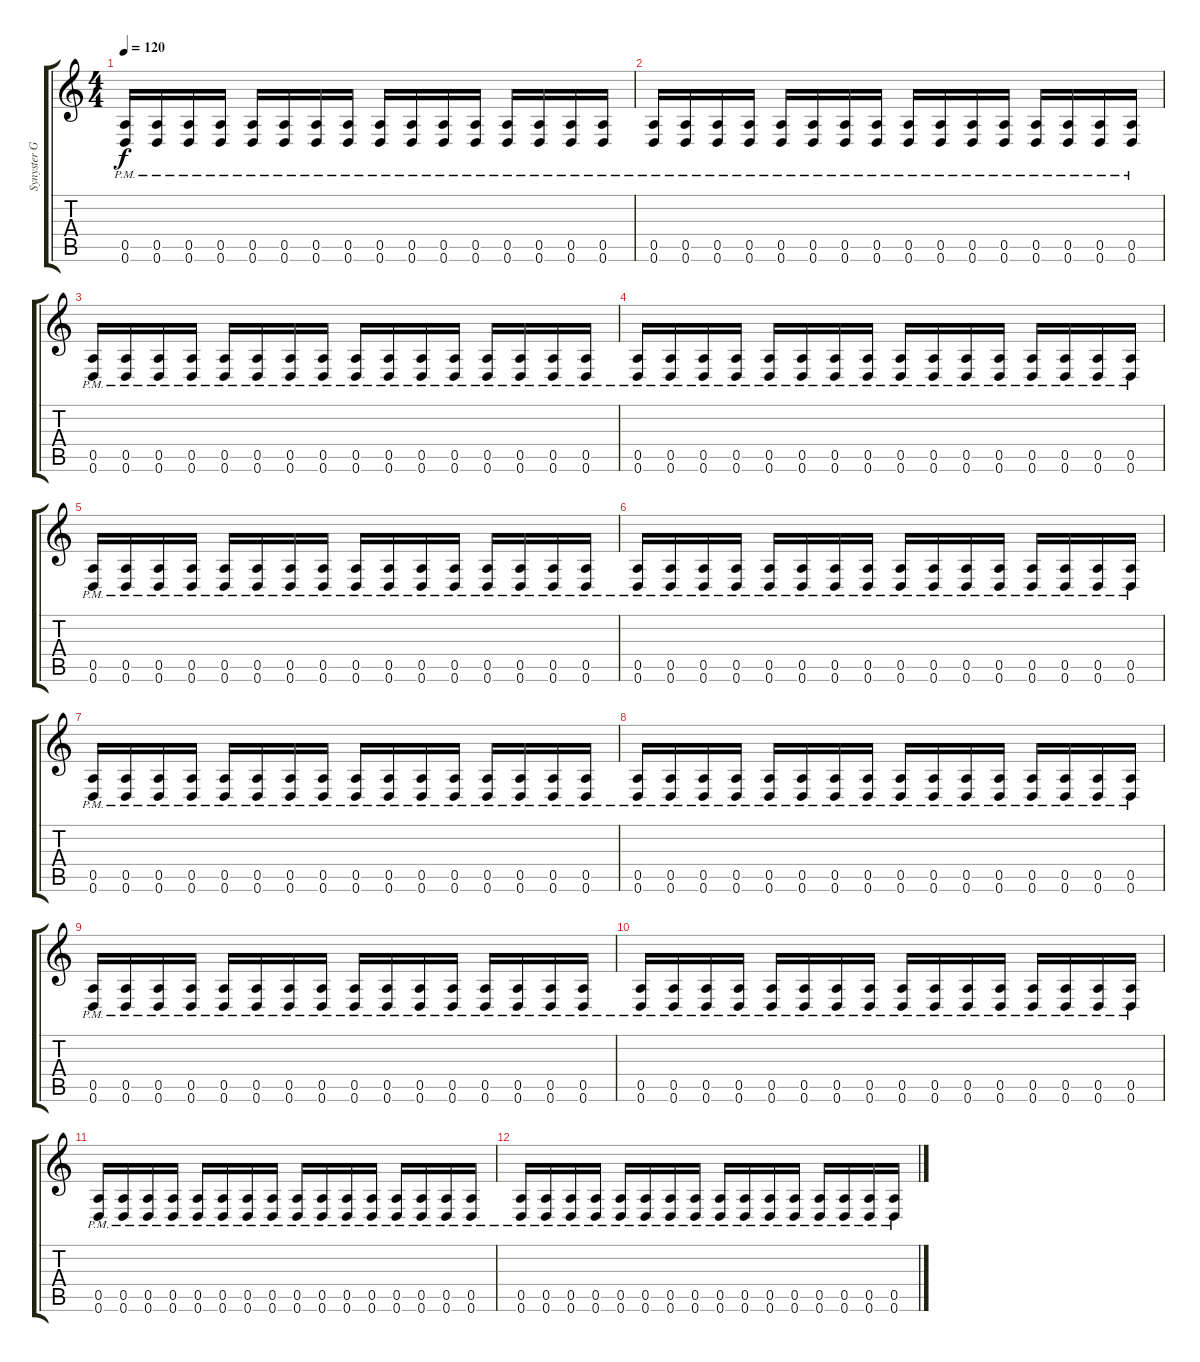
\track ("Synyster Gates" "Synyster G") {instrument overdrivenguitar}
\staff {score tabs}
\tuning (E4 B3 G3 D3 A2 D2) {hide}
\ts (4 4)
\tempo 120
\clef g2
\ks c
(0.5{pm} 0.6{pm}).16{dy f} (0.5{pm} 0.6{pm}).16 (0.5{pm} 0.6{pm}).16 (0.5{pm} 0.6{pm}).16 (0.5{pm} 0.6{pm}).16 (0.5{pm} 0.6{pm}).16 (0.5{pm} 0.6{pm}).16 (0.5{pm} 0.6{pm}).16 (0.5{pm} 0.6{pm}).16 (0.5{pm} 0.6{pm}).16 (0.5{pm} 0.6{pm}).16 (0.5{pm} 0.6{pm}).16 (0.5{pm} 0.6{pm}).16 (0.5{pm} 0.6{pm}).16 (0.5{pm} 0.6{pm}).16 (0.5{pm} 0.6{pm}).16 |
(0.5{pm} 0.6{pm}).16 (0.5{pm} 0.6{pm}).16 (0.5{pm} 0.6{pm}).16 (0.5{pm} 0.6{pm}).16 (0.5{pm} 0.6{pm}).16 (0.5{pm} 0.6{pm}).16 (0.5{pm} 0.6{pm}).16 (0.5{pm} 0.6{pm}).16 (0.5{pm} 0.6{pm}).16 (0.5{pm} 0.6{pm}).16 (0.5{pm} 0.6{pm}).16 (0.5{pm} 0.6{pm}).16 (0.5{pm} 0.6{pm}).16 (0.5{pm} 0.6{pm}).16 (0.5{pm} 0.6{pm}).16 (0.5{pm} 0.6{pm}).16 |
(0.5{pm} 0.6{pm}).16 (0.5{pm} 0.6{pm}).16 (0.5{pm} 0.6{pm}).16 (0.5{pm} 0.6{pm}).16 (0.5{pm} 0.6{pm}).16 (0.5{pm} 0.6{pm}).16 (0.5{pm} 0.6{pm}).16 (0.5{pm} 0.6{pm}).16 (0.5{pm} 0.6{pm}).16 (0.5{pm} 0.6{pm}).16 (0.5{pm} 0.6{pm}).16 (0.5{pm} 0.6{pm}).16 (0.5{pm} 0.6{pm}).16 (0.5{pm} 0.6{pm}).16 (0.5{pm} 0.6{pm}).16 (0.5{pm} 0.6{pm}).16 |
(0.5{pm} 0.6{pm}).16 (0.5{pm} 0.6{pm}).16 (0.5{pm} 0.6{pm}).16 (0.5{pm} 0.6{pm}).16 (0.5{pm} 0.6{pm}).16 (0.5{pm} 0.6{pm}).16 (0.5{pm} 0.6{pm}).16 (0.5{pm} 0.6{pm}).16 (0.5{pm} 0.6{pm}).16 (0.5{pm} 0.6{pm}).16 (0.5{pm} 0.6{pm}).16 (0.5{pm} 0.6{pm}).16 (0.5{pm} 0.6{pm}).16 (0.5{pm} 0.6{pm}).16 (0.5{pm} 0.6{pm}).16 (0.5{pm} 0.6{pm}).16 |
(0.5{pm} 0.6{pm}).16{volume 14} (0.5{pm} 0.6{pm}).16 (0.5{pm} 0.6{pm}).16 (0.5{pm} 0.6{pm}).16 (0.5{pm} 0.6{pm}).16 (0.5{pm} 0.6{pm}).16 (0.5{pm} 0.6{pm}).16 (0.5{pm} 0.6{pm}).16 (0.5{pm} 0.6{pm}).16 (0.5{pm} 0.6{pm}).16 (0.5{pm} 0.6{pm}).16 (0.5{pm} 0.6{pm}).16 (0.5{pm} 0.6{pm}).16 (0.5{pm} 0.6{pm}).16 (0.5{pm} 0.6{pm}).16 (0.5{pm} 0.6{pm}).16 |
(0.5{pm} 0.6{pm}).16{volume 12} (0.5{pm} 0.6{pm}).16 (0.5{pm} 0.6{pm}).16 (0.5{pm} 0.6{pm}).16 (0.5{pm} 0.6{pm}).16 (0.5{pm} 0.6{pm}).16 (0.5{pm} 0.6{pm}).16 (0.5{pm} 0.6{pm}).16 (0.5{pm} 0.6{pm}).16 (0.5{pm} 0.6{pm}).16 (0.5{pm} 0.6{pm}).16 (0.5{pm} 0.6{pm}).16 (0.5{pm} 0.6{pm}).16 (0.5{pm} 0.6{pm}).16 (0.5{pm} 0.6{pm}).16 (0.5{pm} 0.6{pm}).16 |
(0.5{pm} 0.6{pm}).16{volume 10} (0.5{pm} 0.6{pm}).16 (0.5{pm} 0.6{pm}).16 (0.5{pm} 0.6{pm}).16 (0.5{pm} 0.6{pm}).16 (0.5{pm} 0.6{pm}).16 (0.5{pm} 0.6{pm}).16 (0.5{pm} 0.6{pm}).16 (0.5{pm} 0.6{pm}).16 (0.5{pm} 0.6{pm}).16 (0.5{pm} 0.6{pm}).16 (0.5{pm} 0.6{pm}).16 (0.5{pm} 0.6{pm}).16 (0.5{pm} 0.6{pm}).16 (0.5{pm} 0.6{pm}).16 (0.5{pm} 0.6{pm}).16 |
(0.5{pm} 0.6{pm}).16{volume 8} (0.5{pm} 0.6{pm}).16 (0.5{pm} 0.6{pm}).16 (0.5{pm} 0.6{pm}).16 (0.5{pm} 0.6{pm}).16 (0.5{pm} 0.6{pm}).16 (0.5{pm} 0.6{pm}).16 (0.5{pm} 0.6{pm}).16 (0.5{pm} 0.6{pm}).16 (0.5{pm} 0.6{pm}).16 (0.5{pm} 0.6{pm}).16 (0.5{pm} 0.6{pm}).16 (0.5{pm} 0.6{pm}).16 (0.5{pm} 0.6{pm}).16 (0.5{pm} 0.6{pm}).16 (0.5{pm} 0.6{pm}).16 |
(0.5{pm} 0.6{pm}).16{volume 6} (0.5{pm} 0.6{pm}).16 (0.5{pm} 0.6{pm}).16 (0.5{pm} 0.6{pm}).16 (0.5{pm} 0.6{pm}).16 (0.5{pm} 0.6{pm}).16 (0.5{pm} 0.6{pm}).16 (0.5{pm} 0.6{pm}).16 (0.5{pm} 0.6{pm}).16 (0.5{pm} 0.6{pm}).16 (0.5{pm} 0.6{pm}).16 (0.5{pm} 0.6{pm}).16 (0.5{pm} 0.6{pm}).16 (0.5{pm} 0.6{pm}).16 (0.5{pm} 0.6{pm}).16 (0.5{pm} 0.6{pm}).16 |
(0.5{pm} 0.6{pm}).16{volume 4} (0.5{pm} 0.6{pm}).16 (0.5{pm} 0.6{pm}).16 (0.5{pm} 0.6{pm}).16 (0.5{pm} 0.6{pm}).16 (0.5{pm} 0.6{pm}).16 (0.5{pm} 0.6{pm}).16 (0.5{pm} 0.6{pm}).16 (0.5{pm} 0.6{pm}).16 (0.5{pm} 0.6{pm}).16 (0.5{pm} 0.6{pm}).16 (0.5{pm} 0.6{pm}).16 (0.5{pm} 0.6{pm}).16 (0.5{pm} 0.6{pm}).16 (0.5{pm} 0.6{pm}).16 (0.5{pm} 0.6{pm}).16 |
(0.5{pm} 0.6{pm}).16{volume 2} (0.5{pm} 0.6{pm}).16 (0.5{pm} 0.6{pm}).16 (0.5{pm} 0.6{pm}).16 (0.5{pm} 0.6{pm}).16 (0.5{pm} 0.6{pm}).16 (0.5{pm} 0.6{pm}).16 (0.5{pm} 0.6{pm}).16 (0.5{pm} 0.6{pm}).16 (0.5{pm} 0.6{pm}).16 (0.5{pm} 0.6{pm}).16 (0.5{pm} 0.6{pm}).16 (0.5{pm} 0.6{pm}).16 (0.5{pm} 0.6{pm}).16 (0.5{pm} 0.6{pm}).16 (0.5{pm} 0.6{pm}).16 |
(0.5{pm} 0.6{pm}).16{volume 0} (0.5{pm} 0.6{pm}).16 (0.5{pm} 0.6{pm}).16 (0.5{pm} 0.6{pm}).16 (0.5{pm} 0.6{pm}).16 (0.5{pm} 0.6{pm}).16 (0.5{pm} 0.6{pm}).16 (0.5{pm} 0.6{pm}).16 (0.5{pm} 0.6{pm}).16 (0.5{pm} 0.6{pm}).16 (0.5{pm} 0.6{pm}).16 (0.5{pm} 0.6{pm}).16 (0.5{pm} 0.6{pm}).16 (0.5{pm} 0.6{pm}).16 (0.5{pm} 0.6{pm}).16 (0.5{pm} 0.6{pm}).16
